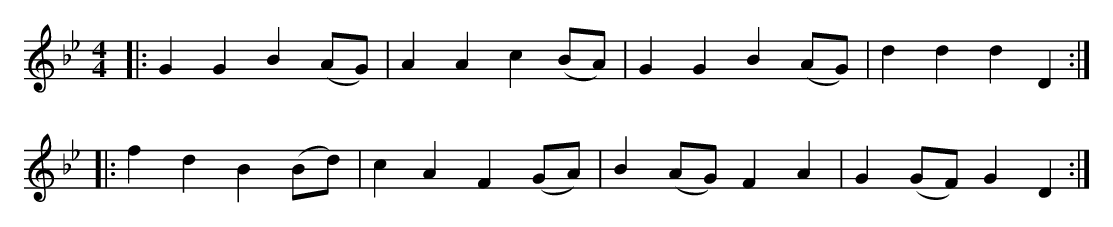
X:1
M:4/4
K:Gmin
|:G2 G2 B2 (AG)|A2 A2 c2 (BA)|G2 G2 B2 (AG)|d2 d2 d2 D2:|
|:f2 d2 B2 (Bd)|c2 A2 F2 (GA)|B2 (AG) F2 A2|G2 (GF) G2 D2:|
